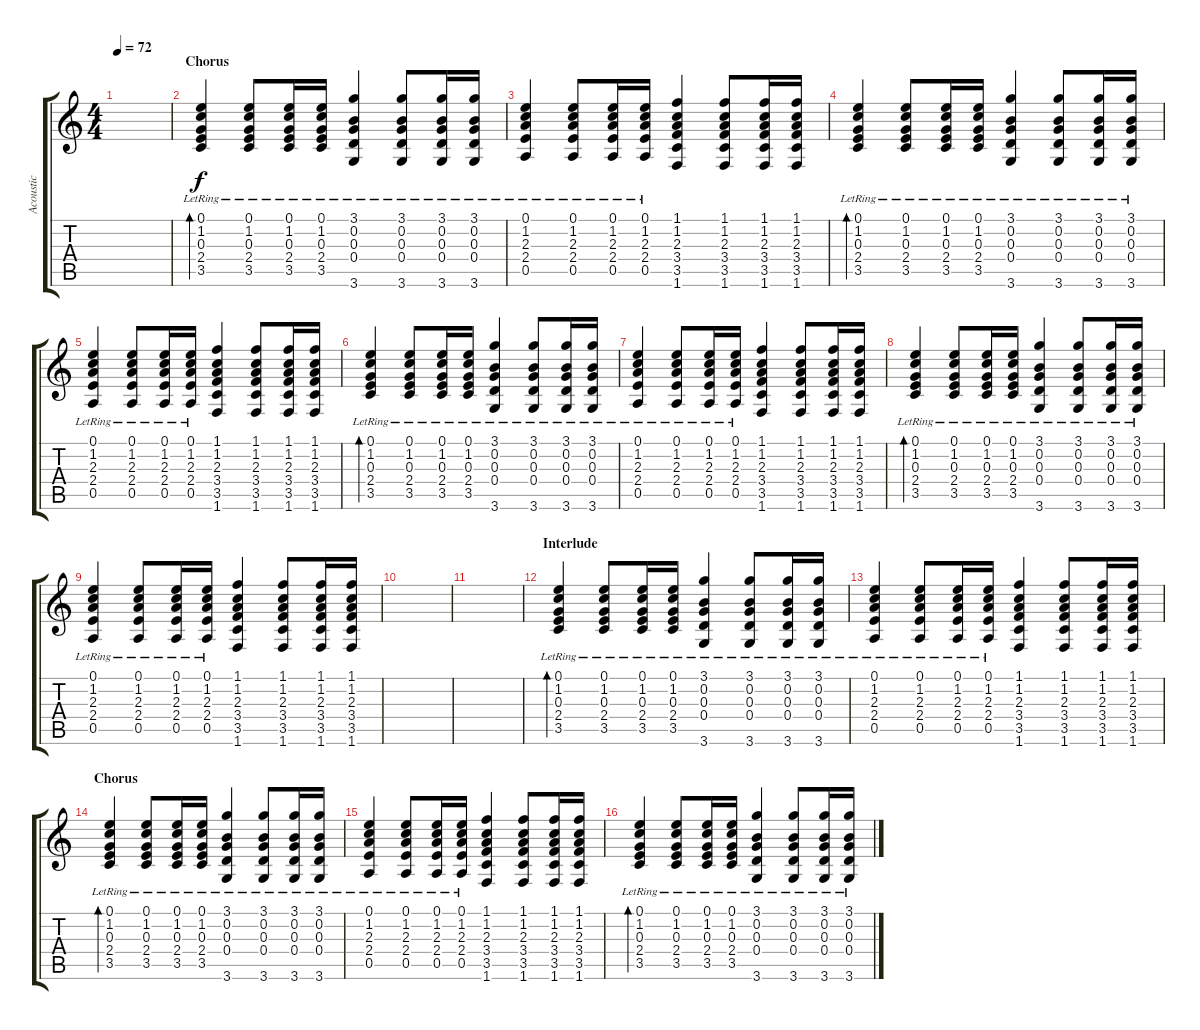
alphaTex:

\track ("Acoustic" "Acoustic") {instrument acousticguitarsteel}
\staff {score tabs}
\tuning (E4 B3 G3 D3 A2 E2) {hide}
\ts (4 4)
\tempo 72
\clef g2
\ks c
|
\section ("" "Chorus")
(0.1{lr} 1.2{lr} 0.3{lr} 2.4{lr} 3.5{lr}).4{bd 60} (0.1{lr} 1.2{lr} 0.3{lr} 2.4{lr} 3.5{lr}).8 (0.1 1.2 0.3{lr} 2.4{lr} 3.5{lr}).16 (0.1{lr} 1.2{lr} 0.3{lr} 2.4{lr} 3.5{lr}).16 (3.1{lr} 0.2{lr} 0.3{lr} 0.4{lr} 3.6{lr}).4 (3.1{lr} 0.2{lr} 0.3{lr} 0.4{lr} 3.6{lr}).8 (3.1 0.2{lr} 0.3{lr} 0.4{lr} 3.6{lr}).16 (3.1{lr} 0.2{lr} 0.3{lr} 0.4{lr} 3.6{lr}).16 |
(0.1{lr} 1.2{lr} 2.3{lr} 2.4{lr} 0.5{lr}).4 (0.1{lr} 1.2{lr} 2.3{lr} 2.4{lr} 0.5{lr}).8 (0.1{lr} 1.2{lr} 2.3{lr} 2.4{lr} 0.5{lr}).16 (0.1{lr} 1.2{lr} 2.3{lr} 2.4{lr} 0.5{lr}).16 (1.1 1.2 2.3 3.4 3.5 1.6).4 (1.1 1.2 2.3 3.4 3.5 1.6).8 (1.1 1.2 2.3 3.4 3.5 1.6).16 (1.1 1.2 2.3 3.4 3.5 1.6).16 |
(0.1{lr} 1.2{lr} 0.3{lr} 2.4{lr} 3.5{lr}).4{bd 60} (0.1{lr} 1.2{lr} 0.3{lr} 2.4{lr} 3.5{lr}).8 (0.1 1.2 0.3{lr} 2.4{lr} 3.5{lr}).16 (0.1{lr} 1.2{lr} 0.3{lr} 2.4{lr} 3.5{lr}).16 (3.1{lr} 0.2{lr} 0.3{lr} 0.4{lr} 3.6{lr}).4 (3.1{lr} 0.2{lr} 0.3{lr} 0.4{lr} 3.6{lr}).8 (3.1 0.2{lr} 0.3{lr} 0.4{lr} 3.6{lr}).16 (3.1{lr} 0.2{lr} 0.3{lr} 0.4{lr} 3.6{lr}).16 |
(0.1{lr} 1.2{lr} 2.3{lr} 2.4{lr} 0.5{lr}).4 (0.1{lr} 1.2{lr} 2.3{lr} 2.4{lr} 0.5{lr}).8 (0.1{lr} 1.2{lr} 2.3{lr} 2.4{lr} 0.5{lr}).16 (0.1{lr} 1.2{lr} 2.3{lr} 2.4{lr} 0.5{lr}).16 (1.1 1.2 2.3 3.4 3.5 1.6).4 (1.1 1.2 2.3 3.4 3.5 1.6).8 (1.1 1.2 2.3 3.4 3.5 1.6).16 (1.1 1.2 2.3 3.4 3.5 1.6).16 |
(0.1{lr} 1.2{lr} 0.3{lr} 2.4{lr} 3.5{lr}).4{bd 60} (0.1{lr} 1.2{lr} 0.3{lr} 2.4{lr} 3.5{lr}).8 (0.1 1.2 0.3{lr} 2.4{lr} 3.5{lr}).16 (0.1{lr} 1.2{lr} 0.3{lr} 2.4{lr} 3.5{lr}).16 (3.1{lr} 0.2{lr} 0.3{lr} 0.4{lr} 3.6{lr}).4 (3.1{lr} 0.2{lr} 0.3{lr} 0.4{lr} 3.6{lr}).8 (3.1 0.2{lr} 0.3{lr} 0.4{lr} 3.6{lr}).16 (3.1{lr} 0.2{lr} 0.3{lr} 0.4{lr} 3.6{lr}).16 |
(0.1{lr} 1.2{lr} 2.3{lr} 2.4{lr} 0.5{lr}).4 (0.1{lr} 1.2{lr} 2.3{lr} 2.4{lr} 0.5{lr}).8 (0.1{lr} 1.2{lr} 2.3{lr} 2.4{lr} 0.5{lr}).16 (0.1{lr} 1.2{lr} 2.3{lr} 2.4{lr} 0.5{lr}).16 (1.1 1.2 2.3 3.4 3.5 1.6).4 (1.1 1.2 2.3 3.4 3.5 1.6).8 (1.1 1.2 2.3 3.4 3.5 1.6).16 (1.1 1.2 2.3 3.4 3.5 1.6).16 |
(0.1{lr} 1.2{lr} 0.3{lr} 2.4{lr} 3.5{lr}).4{bd 60} (0.1{lr} 1.2{lr} 0.3{lr} 2.4{lr} 3.5{lr}).8 (0.1 1.2 0.3{lr} 2.4{lr} 3.5{lr}).16 (0.1{lr} 1.2{lr} 0.3{lr} 2.4{lr} 3.5{lr}).16 (3.1{lr} 0.2{lr} 0.3{lr} 0.4{lr} 3.6{lr}).4 (3.1{lr} 0.2{lr} 0.3{lr} 0.4{lr} 3.6{lr}).8 (3.1 0.2{lr} 0.3{lr} 0.4{lr} 3.6{lr}).16 (3.1{lr} 0.2{lr} 0.3{lr} 0.4{lr} 3.6{lr}).16 |
(0.1{lr} 1.2{lr} 2.3{lr} 2.4{lr} 0.5{lr}).4 (0.1{lr} 1.2{lr} 2.3{lr} 2.4{lr} 0.5{lr}).8 (0.1{lr} 1.2{lr} 2.3{lr} 2.4{lr} 0.5{lr}).16 (0.1{lr} 1.2{lr} 2.3{lr} 2.4{lr} 0.5{lr}).16 (1.1 1.2 2.3 3.4 3.5 1.6).4 (1.1 1.2 2.3 3.4 3.5 1.6).8 (1.1 1.2 2.3 3.4 3.5 1.6).16 (1.1 1.2 2.3 3.4 3.5 1.6).16 |
|
|
\section ("" "Interlude")
(0.1{lr} 1.2{lr} 0.3{lr} 2.4{lr} 3.5{lr}).4{bd 60} (0.1{lr} 1.2{lr} 0.3{lr} 2.4{lr} 3.5{lr}).8 (0.1 1.2 0.3{lr} 2.4{lr} 3.5{lr}).16 (0.1{lr} 1.2{lr} 0.3{lr} 2.4{lr} 3.5{lr}).16 (3.1{lr} 0.2{lr} 0.3{lr} 0.4{lr} 3.6{lr}).4 (3.1{lr} 0.2{lr} 0.3{lr} 0.4{lr} 3.6{lr}).8 (3.1 0.2{lr} 0.3{lr} 0.4{lr} 3.6{lr}).16 (3.1{lr} 0.2{lr} 0.3{lr} 0.4{lr} 3.6{lr}).16 |
(0.1{lr} 1.2{lr} 2.3{lr} 2.4{lr} 0.5{lr}).4 (0.1{lr} 1.2{lr} 2.3{lr} 2.4{lr} 0.5{lr}).8 (0.1{lr} 1.2{lr} 2.3{lr} 2.4{lr} 0.5{lr}).16 (0.1{lr} 1.2{lr} 2.3{lr} 2.4{lr} 0.5{lr}).16 (1.1 1.2 2.3 3.4 3.5 1.6).4 (1.1 1.2 2.3 3.4 3.5 1.6).8 (1.1 1.2 2.3 3.4 3.5 1.6).16 (1.1 1.2 2.3 3.4 3.5 1.6).16 |
\section ("" "Chorus")
(0.1{lr} 1.2{lr} 0.3{lr} 2.4{lr} 3.5{lr}).4{bd 60} (0.1{lr} 1.2{lr} 0.3{lr} 2.4{lr} 3.5{lr}).8 (0.1 1.2 0.3{lr} 2.4{lr} 3.5{lr}).16 (0.1{lr} 1.2{lr} 0.3{lr} 2.4{lr} 3.5{lr}).16 (3.1{lr} 0.2{lr} 0.3{lr} 0.4{lr} 3.6{lr}).4 (3.1{lr} 0.2{lr} 0.3{lr} 0.4{lr} 3.6{lr}).8 (3.1 0.2{lr} 0.3{lr} 0.4{lr} 3.6{lr}).16 (3.1{lr} 0.2{lr} 0.3{lr} 0.4{lr} 3.6{lr}).16 |
(0.1{lr} 1.2{lr} 2.3{lr} 2.4{lr} 0.5{lr}).4 (0.1{lr} 1.2{lr} 2.3{lr} 2.4{lr} 0.5{lr}).8 (0.1{lr} 1.2{lr} 2.3{lr} 2.4{lr} 0.5{lr}).16 (0.1{lr} 1.2{lr} 2.3{lr} 2.4{lr} 0.5{lr}).16 (1.1 1.2 2.3 3.4 3.5 1.6).4 (1.1 1.2 2.3 3.4 3.5 1.6).8 (1.1 1.2 2.3 3.4 3.5 1.6).16 (1.1 1.2 2.3 3.4 3.5 1.6).16 |
(0.1{lr} 1.2{lr} 0.3{lr} 2.4{lr} 3.5{lr}).4{bd 60} (0.1{lr} 1.2{lr} 0.3{lr} 2.4{lr} 3.5{lr}).8 (0.1 1.2 0.3{lr} 2.4{lr} 3.5{lr}).16 (0.1{lr} 1.2{lr} 0.3{lr} 2.4{lr} 3.5{lr}).16 (3.1{lr} 0.2{lr} 0.3{lr} 0.4{lr} 3.6{lr}).4 (3.1{lr} 0.2{lr} 0.3{lr} 0.4{lr} 3.6{lr}).8 (3.1 0.2{lr} 0.3{lr} 0.4{lr} 3.6{lr}).16 (3.1{lr} 0.2{lr} 0.3{lr} 0.4{lr} 3.6{lr}).16
